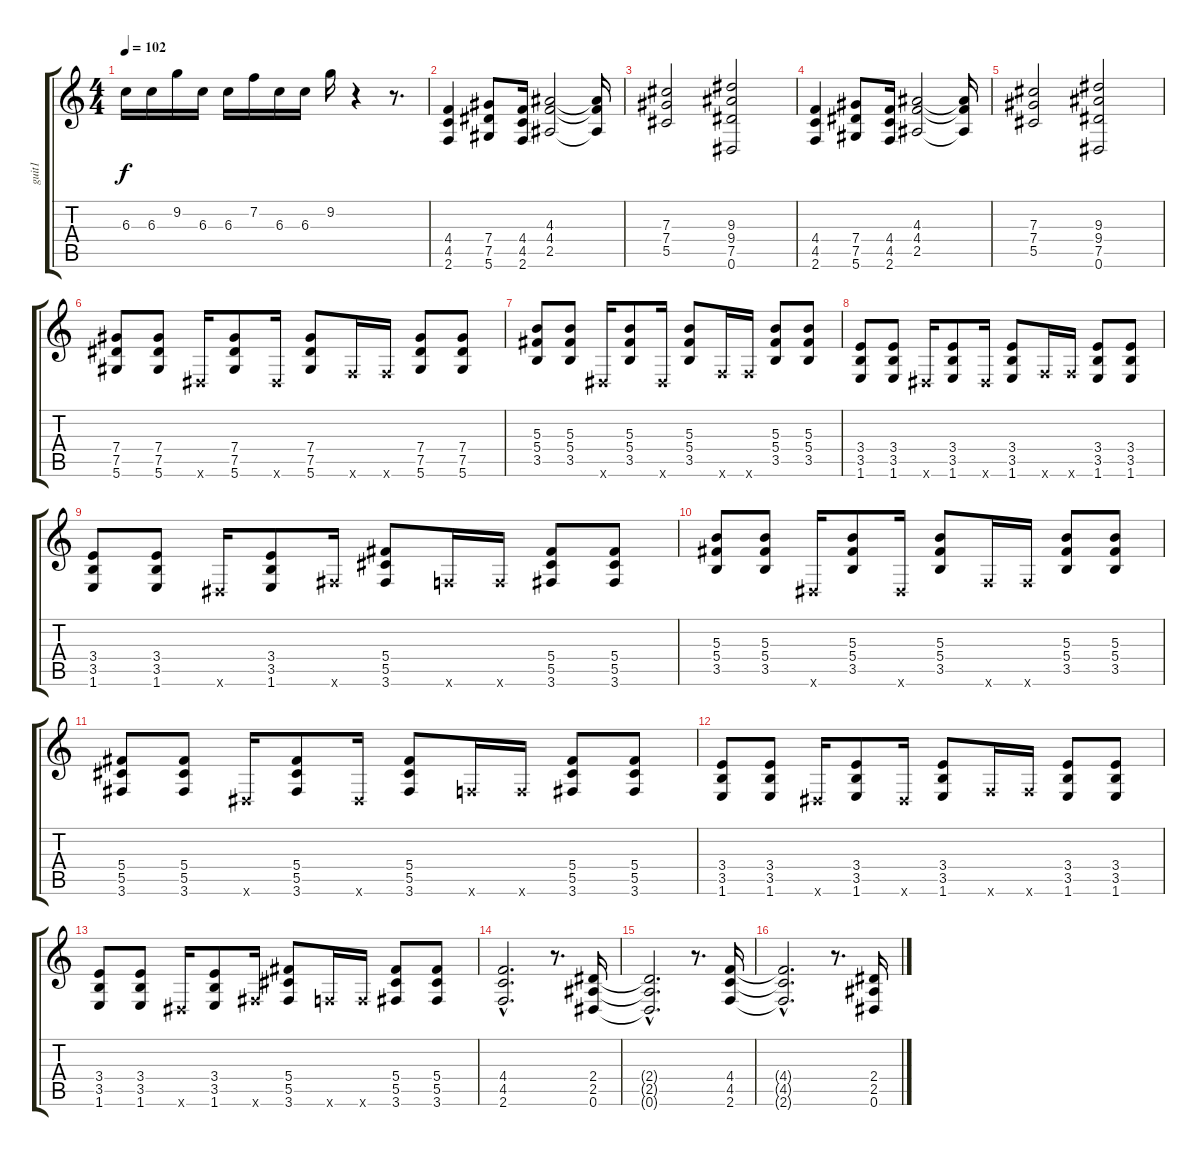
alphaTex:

\track ("guit1" "guit1") {instrument distortionguitar}
\staff {score tabs}
\tuning (Eb4 Bb3 Gb3 Db3 Ab2 Eb2) {hide}
\ts (4 4)
\tempo 102
\clef g2
\ks c
6.3.16{dy f} 6.3.16 9.2.16 6.3.16 6.3.16 7.2.16 6.3.16 6.3.16 9.2.16 r.4 r.8{d} |
(4.4 4.5 2.6).4 (7.4 7.5 5.6).8 (4.4 4.5 2.6).16 (4.3 4.4 2.5).2 (4.3{t} 4.4{t} 2.5{t}).16 |
(7.3 7.4 5.5).2 (9.3 9.4 7.5 0.6).2 |
(4.4 4.5 2.6).4 (7.4 7.5 5.6).8 (4.4 4.5 2.6).16 (4.3 4.4 2.5).2 (4.3{t} 4.4{t} 2.5{t}).16 |
(7.3 7.4 5.5).2 (9.3 9.4 7.5 0.6).2 |
(7.4 7.5 5.6).8 (7.4 7.5 5.6).8 0.6{x}.16 (7.4 7.5 5.6).8 0.6{x}.16 (7.4 7.5 5.6).8 2.6{x}.16 2.6{x}.16 (7.4 7.5 5.6).8 (7.4 7.5 5.6).8 |
(5.3 5.4 3.5).8 (5.3 5.4 3.5).8 0.6{x}.16 (5.3 5.4 3.5).8 0.6{x}.16 (5.3 5.4 3.5).8 2.6{x}.16 2.6{x}.16 (5.3 5.4 3.5).8 (5.3 5.4 3.5).8 |
(3.4 3.5 1.6).8 (3.4 3.5 1.6).8 0.6{x}.16 (3.4 3.5 1.6).8 0.6{x}.16 (3.4 3.5 1.6).8 2.6{x}.16 2.6{x}.16 (3.4 3.5 1.6).8 (3.4 3.5 1.6).8 |
(3.4 3.5 1.6).8 (3.4 3.5 1.6).8 0.6{x}.16 (3.4 3.5 1.6).8 3.6{x}.16 (5.4 5.5 3.6).8 2.6{x}.16 2.6{x}.16 (5.4 5.5 3.6).8 (5.4 5.5 3.6).8 |
(5.3 5.4 3.5).8 (5.3 5.4 3.5).8 0.6{x}.16 (5.3 5.4 3.5).8 0.6{x}.16 (5.3 5.4 3.5).8 2.6{x}.16 2.6{x}.16 (5.3 5.4 3.5).8 (5.3 5.4 3.5).8 |
(5.4 5.5 3.6).8 (5.4 5.5 3.6).8 0.6{x}.16 (5.4 5.5 3.6).8 0.6{x}.16 (5.4 5.5 3.6).8 2.6{x}.16 2.6{x}.16 (5.4 5.5 3.6).8 (5.4 5.5 3.6).8 |
(3.4 3.5 1.6).8 (3.4 3.5 1.6).8 0.6{x}.16 (3.4 3.5 1.6).8 0.6{x}.16 (3.4 3.5 1.6).8 2.6{x}.16 2.6{x}.16 (3.4 3.5 1.6).8 (3.4 3.5 1.6).8 |
(3.4 3.5 1.6).8 (3.4 3.5 1.6).8 0.6{x}.16 (3.4 3.5 1.6).8 3.6{x}.16 (5.4 5.5 3.6).8 2.6{x}.16 2.6{x}.16 (5.4 5.5 3.6).8 (5.4 5.5 3.6).8 |
(4.4{hac} 4.5{hac} 2.6{hac}).2{d} r.8{d} (2.4 2.5 0.6).16 |
(2.4{hac t} 2.5{hac t} 0.6{hac t}).2{d} r.8{d} (4.4 4.5 2.6).16 |
(4.4{hac t} 4.5{hac t} 2.6{hac t}).2{d} r.8{d} (2.4 2.5 0.6).16
